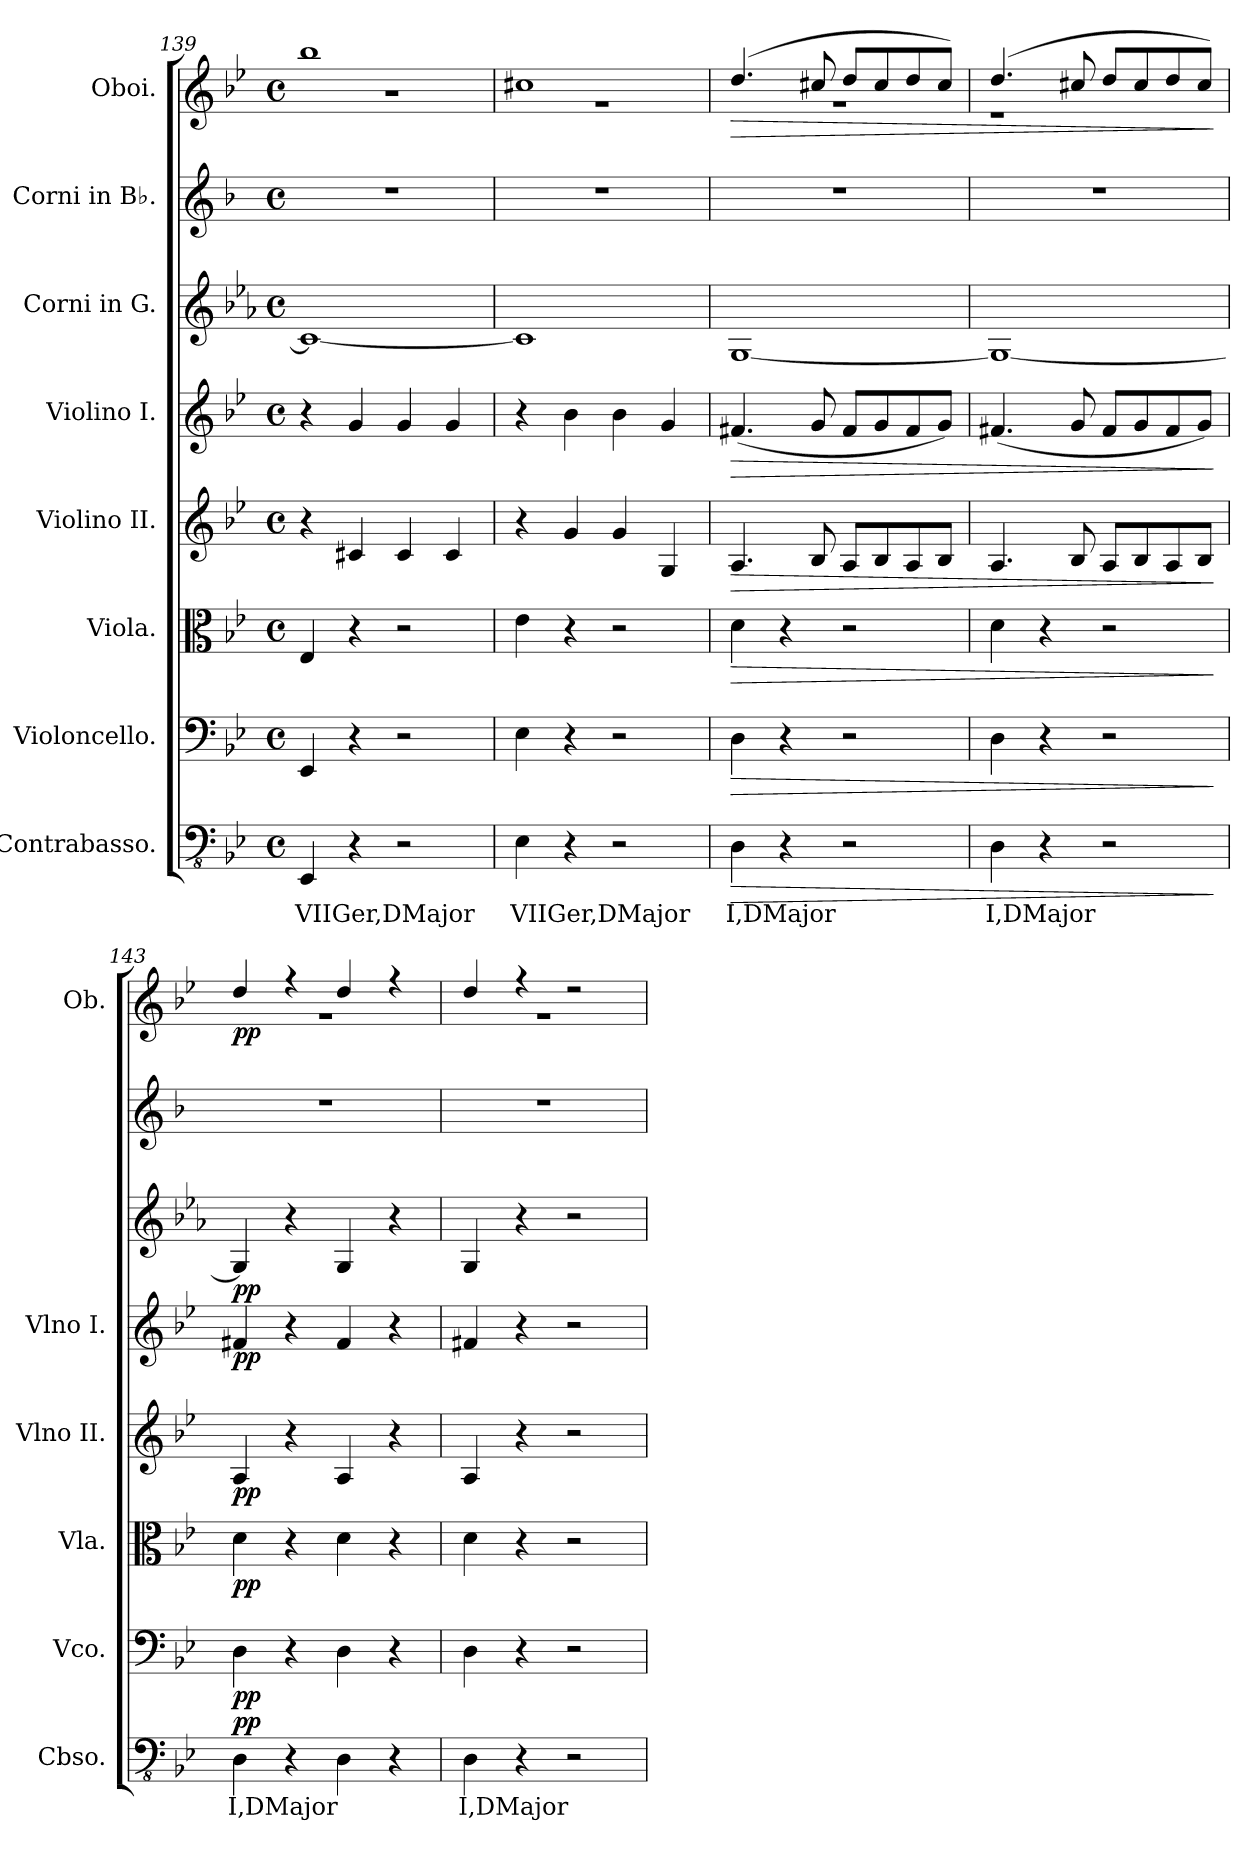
**kern	**text	**dynam	**kern	**dynam	**kern	**dynam	**kern	**dynam	**kern	**dynam	**kern	**dynam	**kern	**kern	**dynam
*part8	*part8	*part8	*part7	*part7	*part6	*part6	*part5	*part5	*part4	*part4	*part3	*part3	*part2	*part1	*part1
*staff8	*staff8	*staff8	*staff7	*staff7	*staff6	*staff6	*staff5	*staff5	*staff4	*staff4	*staff3	*staff3	*staff2	*staff1	*staff1
*I"Contrabasso.	*	*	*I"Violoncello.	*	*I"Viola.	*	*I"Violino II.	*	*I"Violino I.	*	*I"Corni in G.	*	*I"Corni in B♭.	*I"Oboi.	*
*I'Cbso.	*	*	*I'Vco.	*	*I'Vla.	*	*I'Vlno II.	*	*I'Vlno I.	*	*	*	*	*I'Ob.	*
!!LO:LB:g=z
*clefFv4	*	*	*clefF4	*	*clefC3	*	*clefG2	*	*clefG2	*	*clefG2	*	*clefG2	*clefG2	*
*	*	*	*	*	*	*	*	*	*	*	*ITrd3c5	*	*ITrd4c7	*	*
*k[b-e-]	*	*	*k[b-e-]	*	*k[b-e-]	*	*k[b-e-]	*	*k[b-e-]	*	*k[b-e-]	*	*k[b-e-]	*k[b-e-]	*
*M4/4	*	*	*M4/4	*	*M4/4	*	*M4/4	*	*M4/4	*	*M4/4	*	*M4/4	*M4/4	*
*met(c)	*	*	*met(c)	*	*met(c)	*	*met(c)	*	*met(c)	*	*met(c)	*	*met(c)	*met(c)	*
=139	=139	=139	=139	=139	=139	=139	=139	=139	=139	=139	=139	=139	=139	=139	=139
*	*	*	*	*	*	*	*	*	*	*	*	*	*	*^	*
4EEE-/	VIIGer,DMajor	.	4EE-/	.	4E-/	.	4r	.	4r	.	1G_	.	1r	1bb-	1r	.
4r	.	.	4r	.	4r	.	4c#X/	.	4g/	.	.	.	.	.	.	.
2r	.	.	2r	.	2r	.	4c#/	.	4g/	.	.	.	.	.	.	.
.	.	.	.	.	.	.	4c#/	.	4g/	.	.	.	.	.	.	.
!!LO:PB:g=z	!!
=140	=140	=140	=140	=140	=140	=140	=140	=140	=140	=140	=140	=140	=140	=140	=140	=140
4EE-\	VIIGer,DMajor	.	4E-\	.	4e-\	.	4r	.	4r	.	1G]	.	1r	1cc#X	1r	.
4r	.	.	4r	.	4r	.	4g/	.	4b-\	.	.	.	.	.	.	.
2r	.	.	2r	.	2r	.	4g/	.	4b-\	.	.	.	.	.	.	.
.	.	.	.	.	.	.	4G/	.	4g/	.	.	.	.	.	.	.
=141	=141	=141	=141	=141	=141	=141	=141	=141	=141	=141	=141	=141	=141	=141	=141	=141
!	!	!LO:HP:b	!	!LO:HP:b	!	!LO:HP:b	!	!LO:HP:b	!	!LO:HP:b	!	!	!	!	!	!LO:HP:b
4DD\	I,DMajor	>	4D\	>	4d\	>	4.A/	>	(4.f#X/	>	[1D	.	1r	(4.dd/	1r	>
4r	.	.	4r	.	4r	.	.	.	.	.	.	.	.	.	.	.
.	.	.	.	.	.	.	8B-/	.	8g/	.	.	.	.	8cc#X/	.	.
2r	.	.	2r	.	2r	.	8A/L	.	8f#/L	.	.	.	.	8dd/L	.	.
.	.	.	.	.	.	.	8B-/	.	8g/	.	.	.	.	8cc#/	.	.
.	.	.	.	.	.	.	8A/	.	8f#/	.	.	.	.	8dd/	.	.
.	.	.	.	.	.	.	8B-/J	.	8g/J)	.	.	.	.	8cc#/J)	.	.
!!LO:PB:g=z	!!
=142	=142	=142	=142	=142	=142	=142	=142	=142	=142	=142	=142	=142	=142	=142	=142	=142
4DD\	I,DMajor	.	4D\	.	4d\	.	4.A/	.	(4.f#X/	.	1D_	.	1r	(4.dd/	1r	.
4r	.	.	4r	.	4r	.	.	.	.	.	.	.	.	.	.	.
.	.	.	.	.	.	.	8B-/	.	8g/	.	.	.	.	8cc#X/	.	.
2r	.	.	2r	.	2r	.	8A/L	.	8f#/L	.	.	.	.	8dd/L	.	.
.	.	.	.	.	.	.	8B-/	.	8g/	.	.	.	.	8cc#/	.	.
.	.	.	.	.	.	.	8A/	.	8f#/	.	.	.	.	8dd/	.	.
.	.	.	.	.	.	.	8B-/J	.	8g/J)	.	.	.	.	8cc#/J)	.	.
*	*	*	*	*	*	*	*	*	*	*	*	*	*	*v	*v	*
.	.	]	.	]	.	]	.	]	.	]	.	.	.	.	]
=143	=143	=143	=143	=143	=143	=143	=143	=143	=143	=143	=143	=143	=143	=143	=143
*	*	*	*	*	*	*	*	*	*	*	*	*	*	*^	*
!	!	!LO:DY:b	!	!LO:DY:b	!	!LO:DY:b	!	!LO:DY:b	!	!LO:DY:b	!	!LO:DY:b	!	!	!	!LO:DY:b
4DD\	I,DMajor	pp	4D\	pp	4d\	pp	4A/	pp	4f#X/	pp	4D/]	pp	1r	4dd/	1r	pp
4r	.	.	4r	.	4r	.	4r	.	4r	.	4r	.	.	4r	.	.
4DD\	.	.	4D\	.	4d\	.	4A/	.	4f#/	.	4D/	.	.	4dd/	.	.
4r	.	.	4r	.	4r	.	4r	.	4r	.	4r	.	.	4r	.	.
=144	=144	=144	=144	=144	=144	=144	=144	=144	=144	=144	=144	=144	=144	=144	=144	=144
4DD\	I,DMajor	.	4D\	.	4d\	.	4A/	.	4f#X/	.	4D/	.	1r	4dd/	1r	.
4r	.	.	4r	.	4r	.	4r	.	4r	.	4r	.	.	4r	.	.
2r	.	.	2r	.	2r	.	2r	.	2r	.	2r	.	.	2r	.	.
*	*	*	*	*	*	*	*	*	*	*	*	*	*	*v	*v	*
=	=	=	=	=	=	=	=	=	=	=	=	=	=	=	=
*-	*-	*-	*-	*-	*-	*-	*-	*-	*-	*-	*-	*-	*-	*-	*-
